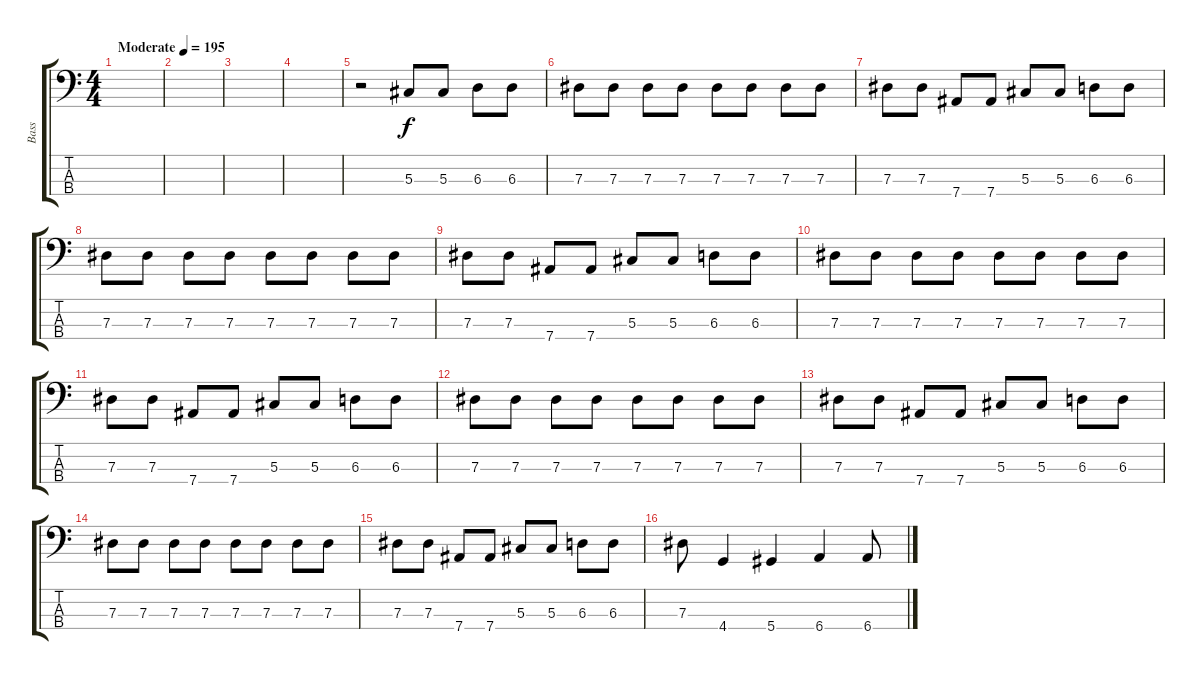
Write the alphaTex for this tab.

\track ("Bass" "Bass") {instrument electricbassfinger}
\staff {score tabs}
\tuning (Gb2 Db2 Ab1 Eb1) {hide}
\ts (4 4)
\tempo (195 "Moderate")
\clef f4
\ks c
|
|
|
|
r.2 5.3.8 5.3.8 6.3.8 6.3.8 |
7.3.8 7.3.8 7.3.8 7.3.8 7.3.8 7.3.8 7.3.8 7.3.8 |
7.3.8 7.3.8 7.4.8 7.4.8 5.3.8 5.3.8 6.3.8 6.3.8 |
7.3.8 7.3.8 7.3.8 7.3.8 7.3.8 7.3.8 7.3.8 7.3.8 |
7.3.8 7.3.8 7.4.8 7.4.8 5.3.8 5.3.8 6.3.8 6.3.8 |
7.3.8 7.3.8 7.3.8 7.3.8 7.3.8 7.3.8 7.3.8 7.3.8 |
7.3.8 7.3.8 7.4.8 7.4.8 5.3.8 5.3.8 6.3.8 6.3.8 |
7.3.8 7.3.8 7.3.8 7.3.8 7.3.8 7.3.8 7.3.8 7.3.8 |
7.3.8 7.3.8 7.4.8 7.4.8 5.3.8 5.3.8 6.3.8 6.3.8 |
7.3.8 7.3.8 7.3.8 7.3.8 7.3.8 7.3.8 7.3.8 7.3.8 |
7.3.8 7.3.8 7.4.8 7.4.8 5.3.8 5.3.8 6.3.8 6.3.8 |
7.3.8 4.4.4 5.4.4 6.4.4 6.4.8
